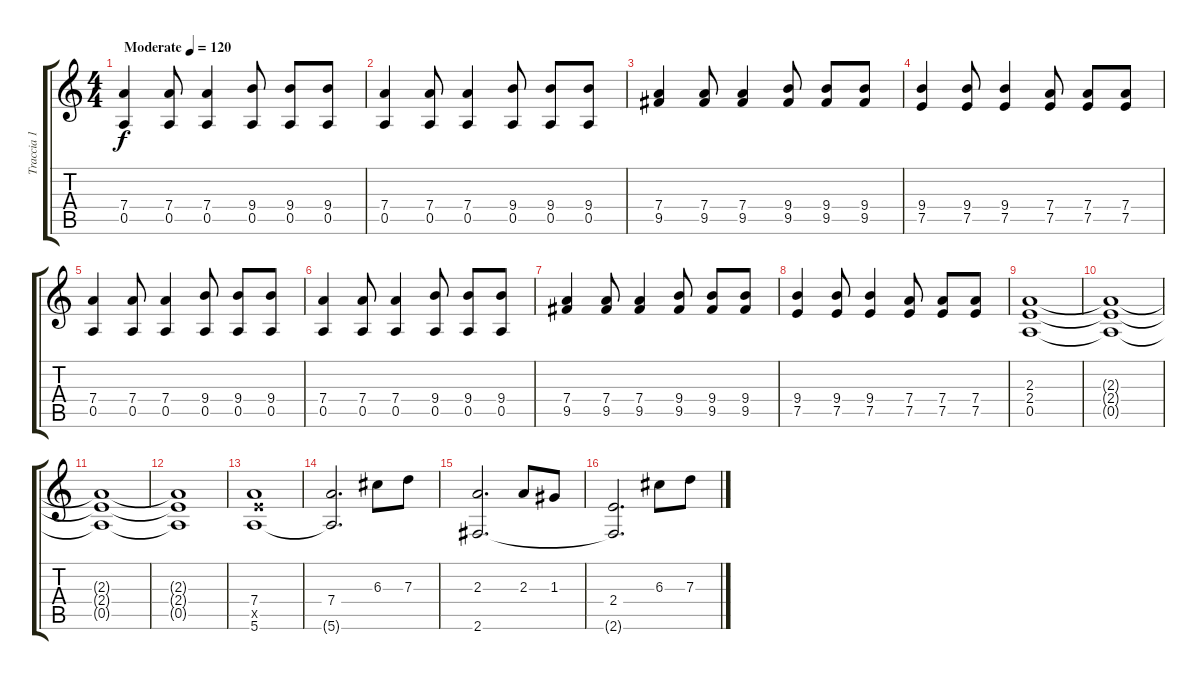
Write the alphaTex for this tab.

\track ("Traccia 1" "Traccia 1") {instrument distortionguitar}
\staff {score tabs}
\tuning (E4 B3 G3 D3 A2 E2) {hide}
\ts (4 4)
\tempo (120 "Moderate")
\clef g2
\ks c
(7.4 0.5).4{dy f instrument electricguitarclean} (7.4 0.5).8 (7.4 0.5).4 (9.4 0.5).8 (9.4 0.5).8 (9.4 0.5).8 |
(7.4 0.5).4 (7.4 0.5).8 (7.4 0.5).4 (9.4 0.5).8 (9.4 0.5).8 (9.4 0.5).8 |
(7.4 9.5).4 (7.4 9.5).8 (7.4 9.5).4 (9.4 9.5).8 (9.4 9.5).8 (9.4 9.5).8 |
(9.4 7.5).4 (9.4 7.5).8 (9.4 7.5).4 (7.4 7.5).8 (7.4 7.5).8 (7.4 7.5).8 |
(7.4 0.5).4 (7.4 0.5).8 (7.4 0.5).4 (9.4 0.5).8 (9.4 0.5).8 (9.4 0.5).8 |
(7.4 0.5).4 (7.4 0.5).8 (7.4 0.5).4 (9.4 0.5).8 (9.4 0.5).8 (9.4 0.5).8 |
(7.4 9.5).4 (7.4 9.5).8 (7.4 9.5).4 (9.4 9.5).8 (9.4 9.5).8 (9.4 9.5).8 |
(9.4 7.5).4 (9.4 7.5).8 (9.4 7.5).4 (7.4 7.5).8 (7.4 7.5).8 (7.4 7.5).8 |
(2.3 2.4 0.5).1{instrument distortionguitar} |
(2.3{t} 2.4{t} 0.5{t}).1 |
(2.3{t} 2.4{t} 0.5{t}).1 |
(2.3{t} 2.4{t} 0.5{t}).1 |
(7.4 7.5{x} 5.6).1 |
(7.4 5.6{t}).2{d} 6.3.8 7.3.8 |
(2.3 2.6).2{d} 2.3.8 1.3.8 |
(2.4 2.6{t}).2{d} 6.3.8 7.3.8
